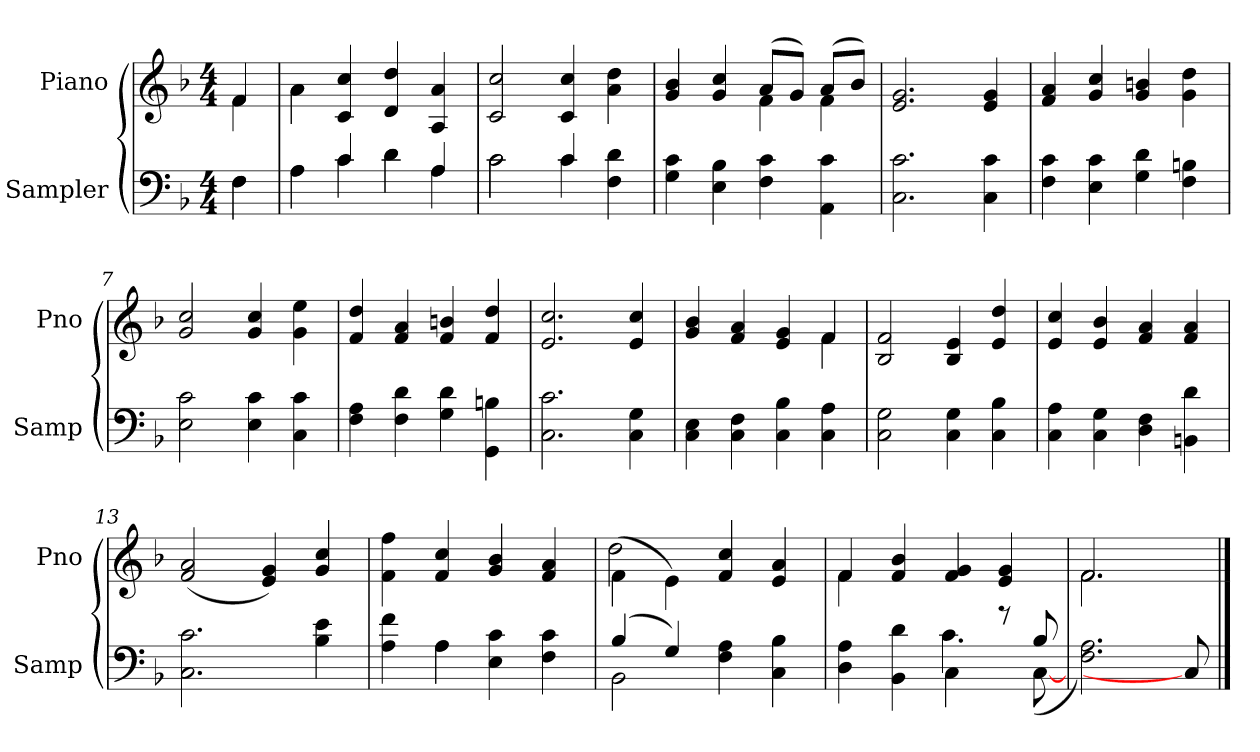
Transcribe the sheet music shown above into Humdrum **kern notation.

**kern	**kern
*part2	*part1
*staff2	*staff1
*I"Sampler	*I"Piano
*I'Samp	*I'Pno
*clefF4	*clefG2
*k[b-]	*k[b-]
*F:	*F:
*M4/4	*M4/4
=1	=1
*^	*^
4F\	4F	4f/	4f
=2	=2	=2	=2
4A\	4A	4a\	4a
4c/	4c	4c 4cc	2.ryy
4d\	4d	4d 4dd	.
4A/	4A	4A 4a	.
*	*	*v	*v
=3	=3	=3
2c\	2c	2c 2cc
4c/	4c	4c 4cc
4F 4d	4ryy	4a 4dd
*v	*v	*
=4	=4
*	*^
4G 4c	4g 4b-	2ryy
4E 4B-	4g 4cc	.
4F 4c	(8a/L	4f
.	8g/J)	.
4AA 4c	(8a/L	4f
.	8b-/J)	.
*	*v	*v
=5	=5
2.C 2.c	2.e 2.g
4C 4c	4e 4g
=6	=6
4F 4c	4f 4a
4E 4c	4g 4cc
4G 4d	4g 4bn
4F 4Bn	4g 4dd
=7	=7
2E 2c	2g 2cc
4E 4c	4g 4cc
4C 4c	4g 4ee
=8	=8
4F 4A	4f 4dd
4F 4d	4f 4a
4G 4d	4f 4bn
4GG 4Bn	4f 4dd
=9	=9
2.C 2.c	2.e 2.cc
4C 4G	4e 4cc
=10	=10
*	*^
4C 4E	4g 4b-	2.ryy
4C 4F	4f 4a	.
4C 4B-	4e 4g	.
4C 4A	4f/	4f
*	*v	*v
=11	=11
2C 2G	2B- 2f
4C 4G	4B- 4e
4C 4B-	4e 4dd
=12	=12
4C 4A	4e 4cc
4C 4G	4e 4b-
4D 4F	4f 4a
4BBn 4d	4f 4a
=13	=13
2.C 2.c	(2f 2a
.	4e 4g)
4B- 4e	4g 4cc
=14	=14
*^	*
4A 4f	4ryy	4f 4ff
4A\	4A	4f 4cc
4E 4c	2ryy	4g 4b-
4F 4c	.	4f 4a
=15	=15	=15
*	*	*^
(4B-/	2BB-	(4f\	2dd
4G/)	.	4e\)	.
4F 4A	2ryy	4f 4cc	2ryy
4C 4B-	.	4e 4a	.
=16	=16	=16	=16
4D 4A	2ryy	4f/	4f
4BB- 4d	.	4f 4b-	2.ryy
4C\	4.c	4f 4g	.
8r	.	4e 4g	.
8B-/	([8C	.	.
*v	*v	*	*
=17	=17	=17
2.F 2.A)	2.f/	2.f
8C]	8ryy	8ryy
*	*v	*v
==	==
*-	*-
